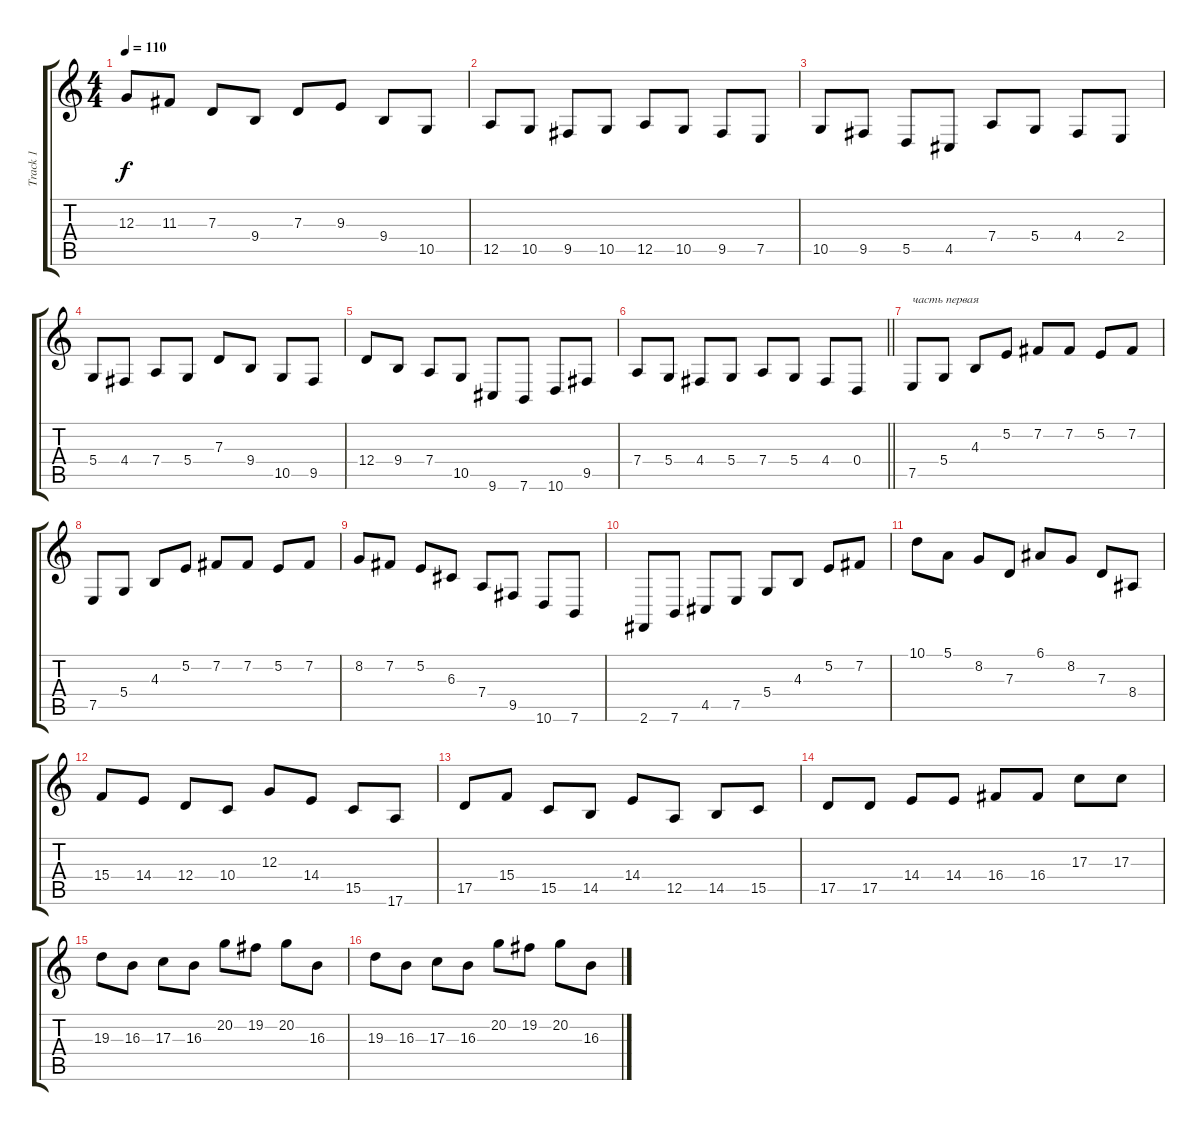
\track ("Track 1" "Track 1") {instrument acousticgrandpiano}
\staff {score tabs}
\tuning (E4 B3 G3 D3 A2 E2) {hide}
\ts (4 4)
\tempo 110
\clef g2
\ks c
12.3.8{dy f} 11.3.8 7.3.8 9.4.8 7.3.8 9.3.8 9.4.8 10.5.8 |
12.5.8 10.5.8 9.5.8 10.5.8 12.5.8 10.5.8 9.5.8 7.5.8 |
10.5.8 9.5.8 5.5.8 4.5.8 7.4.8 5.4.8 4.4.8 2.4.8 |
5.4.8 4.4.8 7.4.8 5.4.8 7.3.8 9.4.8 10.5.8 9.5.8 |
12.4.8 9.4.8 7.4.8 10.5.8 9.6.8 7.6.8 10.6.8 9.5.8 |
\barLineRight lightlight
7.4.8 5.4.8 4.4.8 5.4.8 7.4.8 5.4.8 4.4.8 0.4.8 |
7.5.8{txt "часть первая"} 5.4.8 4.3.8 5.2.8 7.2.8 7.2.8 5.2.8 7.2.8 |
7.5.8 5.4.8 4.3.8 5.2.8 7.2.8 7.2.8 5.2.8 7.2.8 |
8.2.8 7.2.8 5.2.8 6.3.8 7.4.8 9.5.8 10.6.8 7.6.8 |
2.6.8 7.6.8 4.5.8 7.5.8 5.4.8 4.3.8 5.2.8 7.2.8 |
10.1.8 5.1.8 8.2.8 7.3.8 6.1.8 8.2.8 7.3.8 8.4.8 |
15.4.8 14.4.8 12.4.8 10.4.8 12.3.8 14.4.8 15.5.8 17.6.8 |
17.5.8 15.4.8 15.5.8 14.5.8 14.4.8 12.5.8 14.5.8 15.5.8 |
17.5.8 17.5.8 14.4.8 14.4.8 16.4.8 16.4.8 17.3.8 17.3.8 |
19.3.8 16.3.8 17.3.8 16.3.8 20.2.8 19.2.8 20.2.8 16.3.8 |
19.3.8 16.3.8 17.3.8 16.3.8 20.2.8 19.2.8 20.2.8 16.3.8
